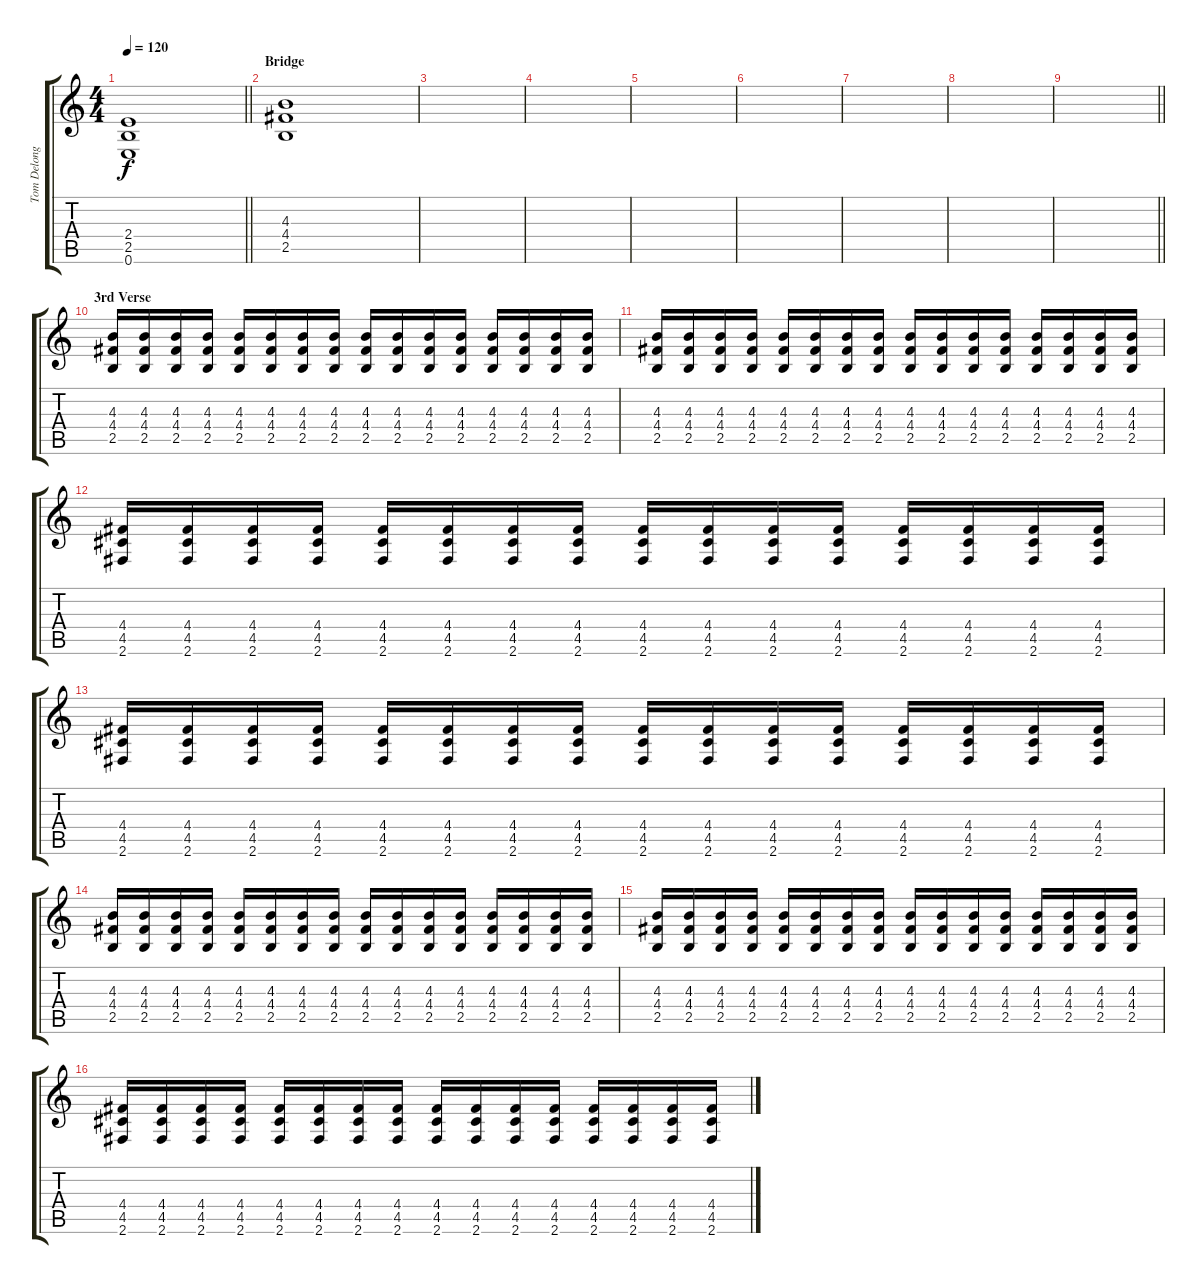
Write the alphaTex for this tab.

\track ("Tom Delonge - 1st Guitar" "Tom Delong") {instrument acousticguitarnylon}
\staff {score tabs}
\tuning (E4 B3 G3 D3 A2 E2) {hide}
\ts (4 4)
\tempo 120
\clef g2
\barLineRight lightlight
\ks c
(2.4{t} 2.5{t} 0.6{t}).1{dy f} |
\section ("" "Bridge")
(4.3 4.4 2.5).1 |
|
|
|
|
|
|
\barLineRight lightlight
|
\section ("" "3rd Verse")
(4.3 4.4 2.5).16{volume 9 balance 0 instrument overdrivenguitar} (4.3 4.4 2.5).16 (4.3 4.4 2.5).16 (4.3 4.4 2.5).16 (4.3 4.4 2.5).16 (4.3 4.4 2.5).16 (4.3 4.4 2.5).16 (4.3 4.4 2.5).16 (4.3 4.4 2.5).16 (4.3 4.4 2.5).16 (4.3 4.4 2.5).16 (4.3 4.4 2.5).16 (4.3 4.4 2.5).16 (4.3 4.4 2.5).16 (4.3 4.4 2.5).16 (4.3 4.4 2.5).16 |
(4.3 4.4 2.5).16 (4.3 4.4 2.5).16 (4.3 4.4 2.5).16 (4.3 4.4 2.5).16 (4.3 4.4 2.5).16 (4.3 4.4 2.5).16 (4.3 4.4 2.5).16 (4.3 4.4 2.5).16 (4.3 4.4 2.5).16 (4.3 4.4 2.5).16 (4.3 4.4 2.5).16 (4.3 4.4 2.5).16 (4.3 4.4 2.5).16 (4.3 4.4 2.5).16 (4.3 4.4 2.5).16 (4.3 4.4 2.5).16 |
(4.4 4.5 2.6).16 (4.4 4.5 2.6).16 (4.4 4.5 2.6).16 (4.4 4.5 2.6).16 (4.4 4.5 2.6).16 (4.4 4.5 2.6).16 (4.4 4.5 2.6).16 (4.4 4.5 2.6).16 (4.4 4.5 2.6).16 (4.4 4.5 2.6).16 (4.4 4.5 2.6).16 (4.4 4.5 2.6).16 (4.4 4.5 2.6).16 (4.4 4.5 2.6).16 (4.4 4.5 2.6).16 (4.4 4.5 2.6).16 |
(4.4 4.5 2.6).16 (4.4 4.5 2.6).16 (4.4 4.5 2.6).16 (4.4 4.5 2.6).16 (4.4 4.5 2.6).16 (4.4 4.5 2.6).16 (4.4 4.5 2.6).16 (4.4 4.5 2.6).16 (4.4 4.5 2.6).16 (4.4 4.5 2.6).16 (4.4 4.5 2.6).16 (4.4 4.5 2.6).16 (4.4 4.5 2.6).16 (4.4 4.5 2.6).16 (4.4 4.5 2.6).16 (4.4 4.5 2.6).16 |
(4.3 4.4 2.5).16 (4.3 4.4 2.5).16 (4.3 4.4 2.5).16 (4.3 4.4 2.5).16 (4.3 4.4 2.5).16 (4.3 4.4 2.5).16 (4.3 4.4 2.5).16 (4.3 4.4 2.5).16 (4.3 4.4 2.5).16 (4.3 4.4 2.5).16 (4.3 4.4 2.5).16 (4.3 4.4 2.5).16 (4.3 4.4 2.5).16 (4.3 4.4 2.5).16 (4.3 4.4 2.5).16 (4.3 4.4 2.5).16 |
(4.3 4.4 2.5).16 (4.3 4.4 2.5).16 (4.3 4.4 2.5).16 (4.3 4.4 2.5).16 (4.3 4.4 2.5).16 (4.3 4.4 2.5).16 (4.3 4.4 2.5).16 (4.3 4.4 2.5).16 (4.3 4.4 2.5).16 (4.3 4.4 2.5).16 (4.3 4.4 2.5).16 (4.3 4.4 2.5).16 (4.3 4.4 2.5).16 (4.3 4.4 2.5).16 (4.3 4.4 2.5).16 (4.3 4.4 2.5).16 |
(4.4 4.5 2.6).16 (4.4 4.5 2.6).16 (4.4 4.5 2.6).16 (4.4 4.5 2.6).16 (4.4 4.5 2.6).16 (4.4 4.5 2.6).16 (4.4 4.5 2.6).16 (4.4 4.5 2.6).16 (4.4 4.5 2.6).16 (4.4 4.5 2.6).16 (4.4 4.5 2.6).16 (4.4 4.5 2.6).16 (4.4 4.5 2.6).16 (4.4 4.5 2.6).16 (4.4 4.5 2.6).16 (4.4 4.5 2.6).16
